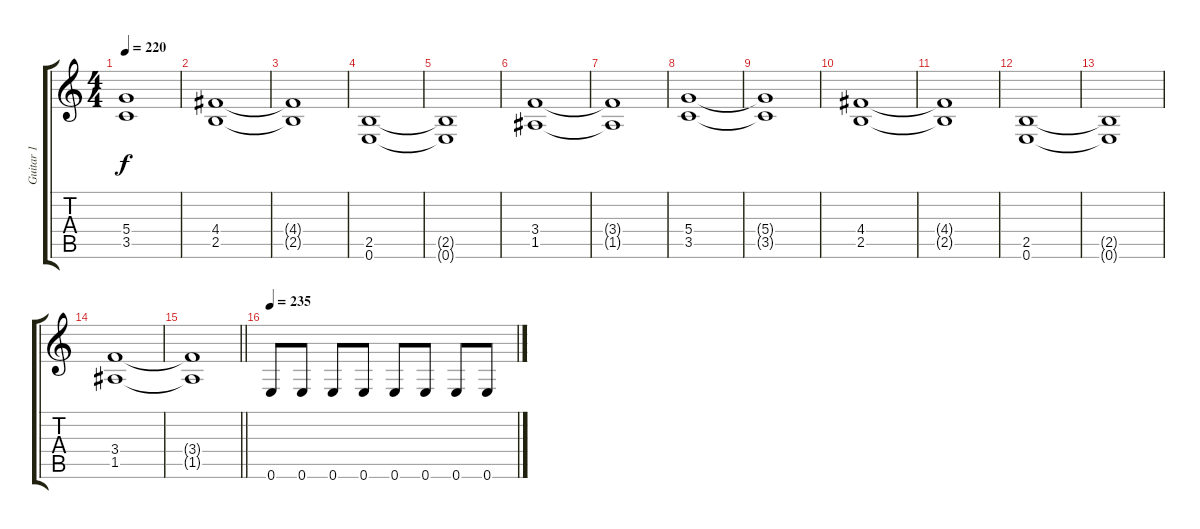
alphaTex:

\track ("Guitar 1" "Guitar 1") {instrument distortionguitar}
\staff {score tabs}
\tuning (E4 B3 G3 D3 A2 E2) {hide}
\ts (4 4)
\tempo 220
\clef g2
\ks c
(5.4{t} 3.5{t}).1{dy f} |
(4.4 2.5).1 |
(4.4{t} 2.5{t}).1 |
(2.5 0.6).1 |
(2.5{t} 0.6{t}).1 |
(3.4 1.5).1 |
(3.4{t} 1.5{t}).1 |
(5.4 3.5).1 |
(5.4{t} 3.5{t}).1 |
(4.4 2.5).1 |
(4.4{t} 2.5{t}).1 |
(2.5 0.6).1 |
(2.5{t} 0.6{t}).1 |
(3.4 1.5).1 |
\barLineRight lightlight
(3.4{t} 1.5{t}).1 |
\tempo 235
0.6.8 0.6.8 0.6.8 0.6.8 0.6.8 0.6.8 0.6.8 0.6.8
